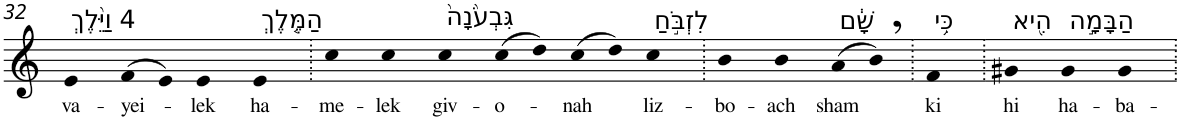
**kern	**text
*part1	*part1
*staff1	*staff1
*I"Piano	*
*I'Pno	*
!!LO:PB:g=z
*clefG2	*
*k[]	*
=32	=32
!LO:TX:a:t=4 וַיֵּ֨לֶךְ	!
!	!LO:LY:b
4e	va-
!	!LO:LY:b
(>8f	-yei-
8e)	.
!	!LO:LY:b
4e	-lek
!LO:TX:a:t=הַמֶּ֤לֶךְ	!
!	!LO:LY:b
4e	ha-
=33.	=33.
!	!LO:LY:b
4cc	-me-
!	!LO:LY:b
4cc	-lek
!LO:TX:a:t=גִּבְעֹ֙נָה֙	!
!	!LO:LY:b
4cc	giv-
!	!LO:LY:b
(>8cc	-o-
8dd)	.
!	!LO:LY:b
(>8cc	-nah
8dd)	.
!LO:TX:a:t=לִזְבֹּ֣חַ	!
!	!LO:LY:b
4cc	liz-
=34.	=34.
!	!LO:LY:b
4b	-bo-
!	!LO:LY:b
4b	-ach
!LO:TX:a:t=שָׁ֔ם	!
!	!LO:LY:b
(>8a	sham
8b,)	.
=35.	=35.
!LO:TX:a:t=כִּ֥י	!
!	!LO:LY:b
4f	ki
=36.	=36.
!LO:TX:a:t=הִ֖יא	!
!	!LO:LY:b
4g#X	hi
!LO:TX:a:t=הַבָּמָ֣ה	!
!	!LO:LY:b
4g#	ha-
!	!LO:LY:b
4g#	-ba-
=.	=.
*-	*-
